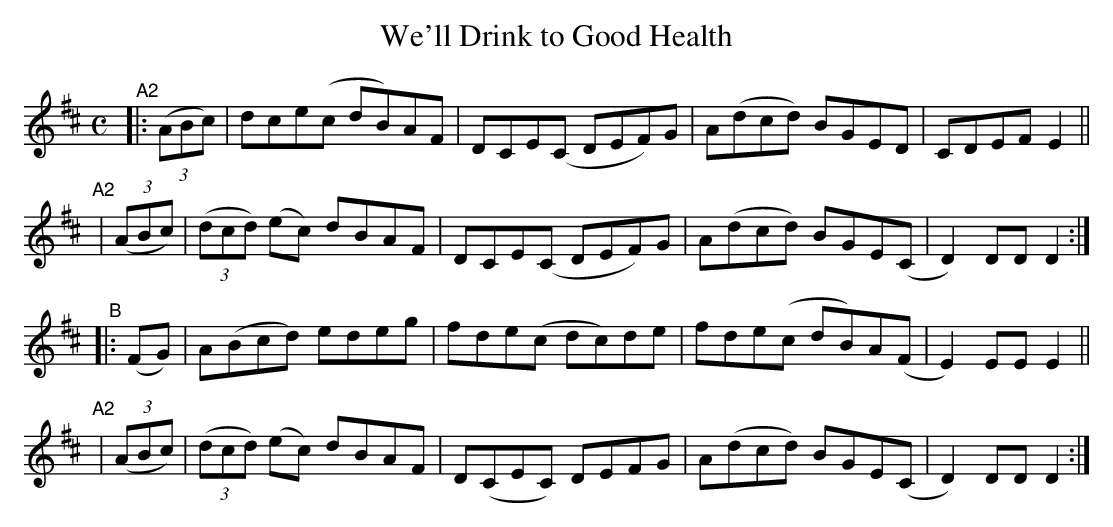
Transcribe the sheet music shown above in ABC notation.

X:1
T: We'll Drink to Good Health
M: C
L: 1/8
K: D
"^A2"|: (3(ABc) | dce(c dB)AF | DCE(C DEF)G | A(dcd) BGED | CDEF E2 ||
"^A2"| (3(ABc) | (3(dcd) (ec) dBAF | DCE(C DEF)G | A(dcd) BGE(C | D2)DD D2 :|
"^B" |: (FG) | A(Bcd) edeg | fde(c dc)de | fde(c dB)A(F | E2)EE E2 ||
"^A2"| (3(ABc) | (3(dcd) (ec) dBAF | D(CEC) DEFG | A(dcd) BGE(C | D2)DD D2 :|
